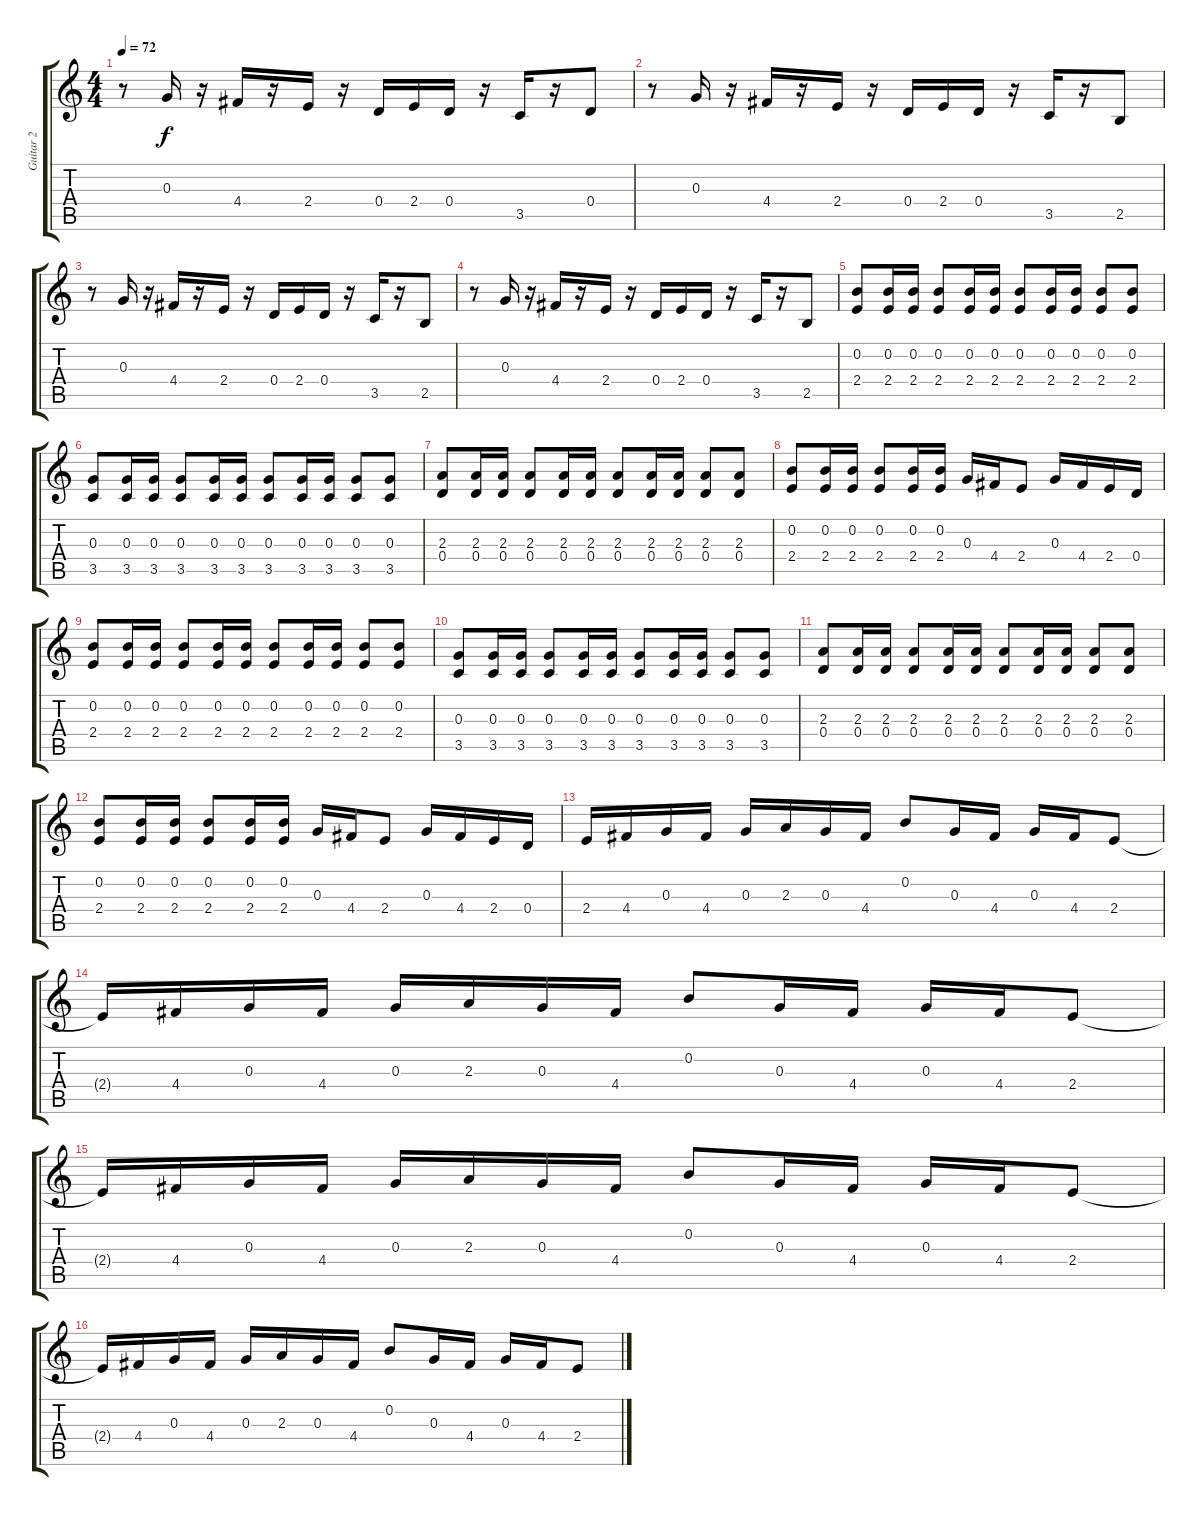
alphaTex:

\track ("Guitar 2" "Guitar 2") {instrument electricguitarjazz}
\staff {score tabs}
\tuning (E4 B3 G3 D3 A2 E2) {hide}
\ts (4 4)
\tempo 72
\clef g2
\ks c
r.8{dy f} 0.3.16 r.16 4.4.16 r.16 2.4.16 r.16 0.4.16 2.4.16 0.4.16 r.16 3.5.16 r.16 0.4.8 |
r.8 0.3.16 r.16 4.4.16 r.16 2.4.16 r.16 0.4.16 2.4.16 0.4.16 r.16 3.5.16 r.16 2.5.8 |
r.8 0.3.16 r.16 4.4.16 r.16 2.4.16 r.16 0.4.16 2.4.16 0.4.16 r.16 3.5.16 r.16 2.5.8 |
r.8 0.3.16 r.16 4.4.16 r.16 2.4.16 r.16 0.4.16 2.4.16 0.4.16 r.16 3.5.16 r.16 2.5.8 |
(0.2 2.4).8 (0.2 2.4).16 (0.2 2.4).16 (0.2 2.4).8 (0.2 2.4).16 (0.2 2.4).16 (0.2 2.4).8 (0.2 2.4).16 (0.2 2.4).16 (0.2 2.4).8 (0.2 2.4).8 |
(0.3 3.5).8 (0.3 3.5).16 (0.3 3.5).16 (0.3 3.5).8 (0.3 3.5).16 (0.3 3.5).16 (0.3 3.5).8 (0.3 3.5).16 (0.3 3.5).16 (0.3 3.5).8 (0.3 3.5).8 |
(2.3 0.4).8 (2.3 0.4).16 (2.3 0.4).16 (2.3 0.4).8 (2.3 0.4).16 (2.3 0.4).16 (2.3 0.4).8 (2.3 0.4).16 (2.3 0.4).16 (2.3 0.4).8 (2.3 0.4).8 |
(0.2 2.4).8 (0.2 2.4).16 (0.2 2.4).16 (0.2 2.4).8 (0.2 2.4).16 (0.2 2.4).16 0.3.16 4.4.16 2.4.8 0.3.16 4.4.16 2.4.16 0.4.16 |
(0.2 2.4).8 (0.2 2.4).16 (0.2 2.4).16 (0.2 2.4).8 (0.2 2.4).16 (0.2 2.4).16 (0.2 2.4).8 (0.2 2.4).16 (0.2 2.4).16 (0.2 2.4).8 (0.2 2.4).8 |
(0.3 3.5).8 (0.3 3.5).16 (0.3 3.5).16 (0.3 3.5).8 (0.3 3.5).16 (0.3 3.5).16 (0.3 3.5).8 (0.3 3.5).16 (0.3 3.5).16 (0.3 3.5).8 (0.3 3.5).8 |
(2.3 0.4).8 (2.3 0.4).16 (2.3 0.4).16 (2.3 0.4).8 (2.3 0.4).16 (2.3 0.4).16 (2.3 0.4).8 (2.3 0.4).16 (2.3 0.4).16 (2.3 0.4).8 (2.3 0.4).8 |
(0.2 2.4).8 (0.2 2.4).16 (0.2 2.4).16 (0.2 2.4).8 (0.2 2.4).16 (0.2 2.4).16 0.3.16 4.4.16 2.4.8 0.3.16 4.4.16 2.4.16 0.4.16 |
2.4.16 4.4.16 0.3.16 4.4.16 0.3.16 2.3.16 0.3.16 4.4.16 0.2.8 0.3.16 4.4.16 0.3.16 4.4.16 2.4.8 |
2.4{t}.16 4.4.16 0.3.16 4.4.16 0.3.16 2.3.16 0.3.16 4.4.16 0.2.8 0.3.16 4.4.16 0.3.16 4.4.16 2.4.8 |
2.4{t}.16 4.4.16 0.3.16 4.4.16 0.3.16 2.3.16 0.3.16 4.4.16 0.2.8 0.3.16 4.4.16 0.3.16 4.4.16 2.4.8 |
2.4{t}.16 4.4.16 0.3.16 4.4.16 0.3.16 2.3.16 0.3.16 4.4.16 0.2.8 0.3.16 4.4.16 0.3.16 4.4.16 2.4.8
